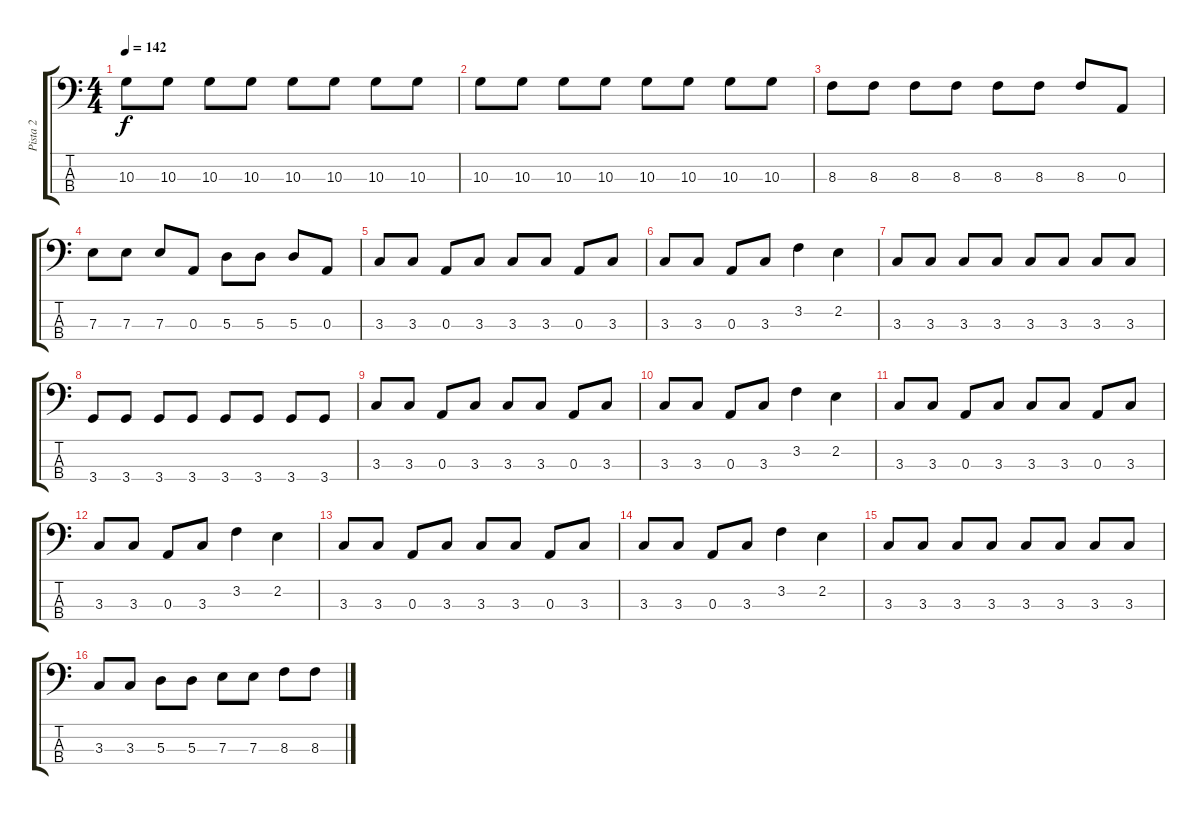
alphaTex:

\track ("Pista 2" "Pista 2") {instrument electricbassfinger}
\staff {score tabs}
\tuning (G2 D2 A1 E1) {hide}
\ts (4 4)
\tempo 142
\clef f4
\ks c
10.3.8{dy f} 10.3.8 10.3.8 10.3.8 10.3.8 10.3.8 10.3.8 10.3.8 |
10.3.8 10.3.8 10.3.8 10.3.8 10.3.8 10.3.8 10.3.8 10.3.8 |
8.3.8 8.3.8 8.3.8 8.3.8 8.3.8 8.3.8 8.3.8 0.3.8 |
7.3.8 7.3.8 7.3.8 0.3.8 5.3.8 5.3.8 5.3.8 0.3.8 |
3.3.8 3.3.8 0.3.8 3.3.8 3.3.8 3.3.8 0.3.8 3.3.8 |
3.3.8 3.3.8 0.3.8 3.3.8 3.2.4 2.2.4 |
3.3.8 3.3.8 3.3.8 3.3.8 3.3.8 3.3.8 3.3.8 3.3.8 |
3.4.8 3.4.8 3.4.8 3.4.8 3.4.8 3.4.8 3.4.8 3.4.8 |
3.3.8 3.3.8 0.3.8 3.3.8 3.3.8 3.3.8 0.3.8 3.3.8 |
3.3.8 3.3.8 0.3.8 3.3.8 3.2.4 2.2.4 |
3.3.8 3.3.8 0.3.8 3.3.8 3.3.8 3.3.8 0.3.8 3.3.8 |
3.3.8 3.3.8 0.3.8 3.3.8 3.2.4 2.2.4 |
3.3.8 3.3.8 0.3.8 3.3.8 3.3.8 3.3.8 0.3.8 3.3.8 |
3.3.8 3.3.8 0.3.8 3.3.8 3.2.4 2.2.4 |
3.3.8 3.3.8 3.3.8 3.3.8 3.3.8 3.3.8 3.3.8 3.3.8 |
3.3.8 3.3.8 5.3.8 5.3.8 7.3.8 7.3.8 8.3.8 8.3.8
